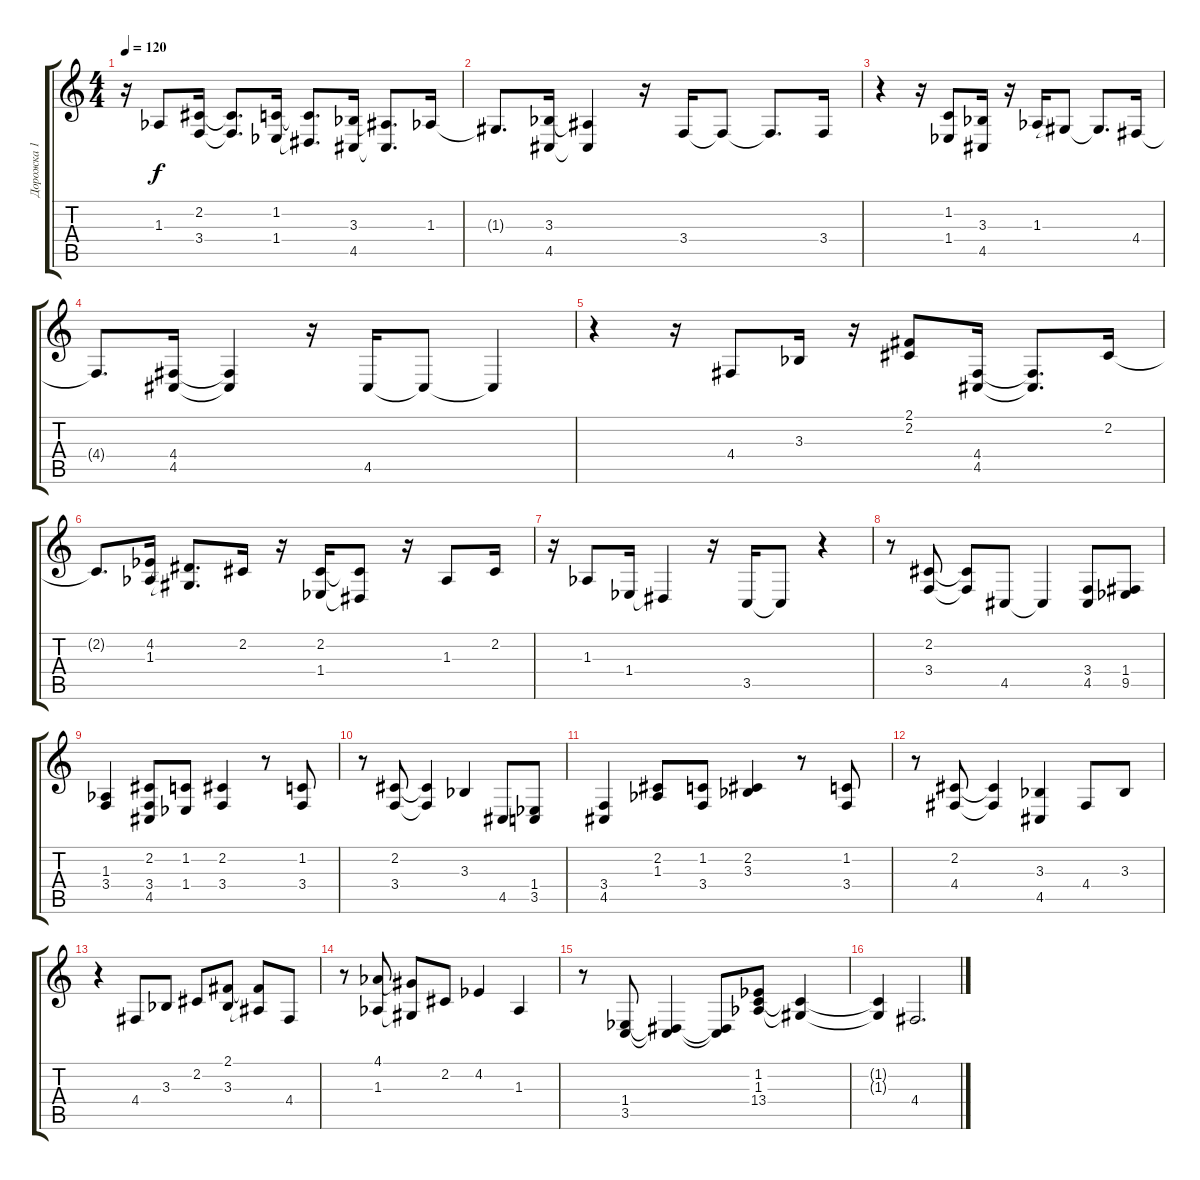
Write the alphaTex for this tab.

\track ("Дорожка 1" "Дорожка 1") {instrument acousticgrandpiano}
\staff {score tabs}
\tuning (E4 B3 G3 D3 A2 E2) {hide}
\ts (4 4)
\tempo 120
\clef g2
\ks c
r.16{dy f} 1.3{acc b}.8 (2.2 3.4).16 (2.2{t} 3.4{t}).8{d} (1.2 1.4{acc b}).16 (1.2{t} 1.4{t}).8{d} (3.3{acc b} 4.5).16 (3.3{t} 4.5{t}).8{d} 1.3{acc b}.16 |
1.3{t}.8{d} (3.3{acc b} 4.5).16 (3.3{t} 4.5{t}).4 r.16 3.4.16 3.4{t}.8 3.4{t}.8{d} 3.4.16 |
r.4 r.16 (1.2 1.4{acc b}).8 (3.3{acc b} 4.5).16 r.16 1.3{acc b}.16 1.3{t}.8 1.3{t}.8{d} 4.4.16 |
4.4{t}.8{d} (4.4 4.5).16 (4.4{t} 4.5{t}).4 r.16 4.5.16 4.5{t}.8 4.5{t}.4 |
r.4 r.16 4.4.8 3.3{acc b}.16 r.16 (2.1 2.2).8 (4.4 4.5).16 (4.4{t} 4.5{t}).8{d} 2.2.16 |
2.2{t}.8{d} (4.2{acc b} 1.3{acc b}).16 (4.2{t} 1.3{t}).8{d} 2.2.16 r.16 (2.2 1.4{acc b}).16 (2.2{t} 1.4{t}).8 r.16 1.3{acc b}.8 2.2.16 |
r.16 1.3{acc b}.8 1.4{acc b}.16 1.4{t}.4 r.16 3.5.16 3.5{t}.8 r.4 |
r.8 (2.2 3.4).8 (2.2{t} 3.4{t}).8 4.5.8 4.5{t}.4 (3.4 4.5).8 (1.4{acc b} 9.5).8 |
(1.3{acc b} 3.4).4 (2.2 3.4 4.5).8 (1.2 1.4{acc b}).8 (2.2 3.4).4 r.8 (1.2 3.4).8 |
r.8 (2.2 3.4).8 (2.2{t} 3.4{t}).4 3.3{acc b}.4 4.5.8 (1.4{acc b} 3.5).8 |
(3.4 4.5).4 (2.2 1.3{acc b}).8 (1.2 3.4).8 (2.2 3.3{acc b}).4 r.8 (1.2 3.4).8 |
r.8 (2.2 4.4).8 (2.2{t} 4.4{t}).4 (3.3{acc b} 4.5).4 4.4.8 3.3{acc b}.8 |
r.4 4.4.8 3.3{acc b}.8 2.2.8 (2.1 3.3{acc b}).8 (2.1{t} 3.3{t}).8 4.4.8 |
r.8 (4.1{acc b} 1.3{acc b}).8 (4.1{t} 1.3{t}).8 2.2.8 4.2{acc b}.4 1.3{acc b}.4 |
r.8 (1.4{acc b} 3.5).8 (1.4{t} 3.5{t}).4 (1.4{t} 3.5{t}).8 (1.2 1.3{acc b} 13.4{acc b}).8 (1.2{t} 1.3{t}).4 |
(1.2{t} 1.3{t}).4 4.4.2{d}
